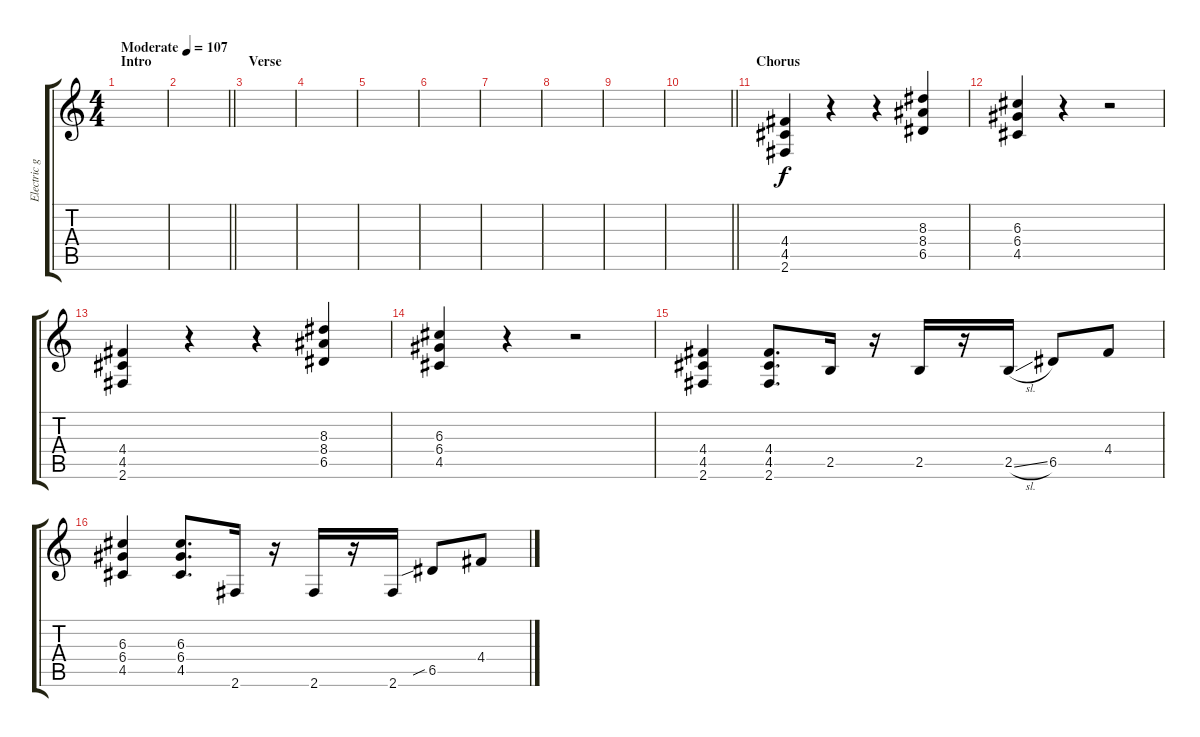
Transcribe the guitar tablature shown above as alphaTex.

\track ("Electric guitar" "Electric g") {instrument distortionguitar}
\staff {score tabs}
\tuning (E4 B3 G3 D3 A2 E2) {hide}
\ts (4 4)
\section ("" "Intro")
\tempo (107 "Moderate")
\clef g2
\ks c
|
\barLineRight lightlight
|
\section ("" "Verse")
|
|
|
|
|
|
|
\barLineRight lightlight
|
\section ("" "Chorus")
(4.4 4.5 2.6).4 r.4 r.4 (8.3 8.4 6.5).4 |
(6.3 6.4 4.5).4 r.4 r.2 |
(4.4 4.5 2.6).4 r.4 r.4 (8.3 8.4 6.5).4 |
(6.3 6.4 4.5).4 r.4 r.2 |
(4.4 4.5 2.6).4 (4.4 4.5 2.6).8{d} 2.5.16 r.16 2.5.16 r.16 2.5{sl}.16 6.5.8 4.4.8 |
(6.3 6.4 4.5).4 (6.3 6.4 4.5).8{d} 2.6.16 r.16 2.6.16 r.16 2.6.16 6.5{sib}.8 4.4.8
